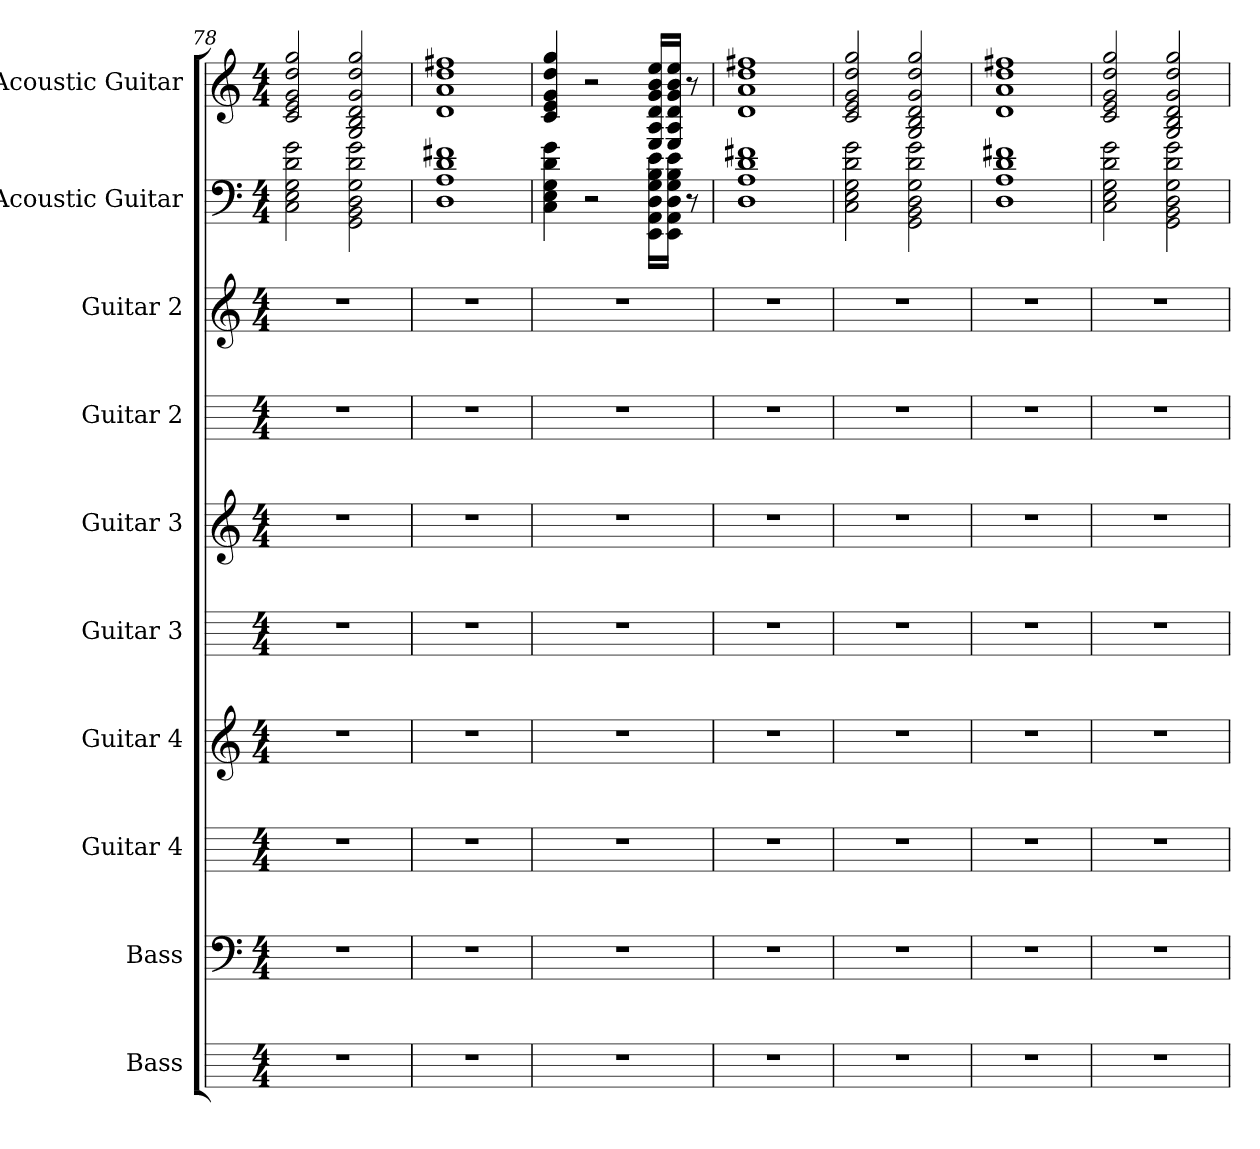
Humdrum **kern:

**kern	**kern	**kern	**kern	**kern	**kern	**kern	**kern	**kern	**kern
*part10	*part9	*part8	*part7	*part6	*part5	*part4	*part3	*part2	*part1
*staff10	*staff9	*staff8	*staff7	*staff6	*staff5	*staff4	*staff3	*staff2	*staff1
*I"Bass	*I"Bass	*I"Guitar 4	*I"Guitar 4	*I"Guitar 3	*I"Guitar 3	*I"Guitar 2	*I"Guitar 2	*I"Acoustic Guitar	*I"Acoustic Guitar
*	*clefF4	*	*clefG2	*	*clefG2	*	*clefG2	*	*clefG2
*	*ITrd7c12	*	*ITrd7c12	*	*ITrd7c12	*	*ITrd7c12	*	*ITrd7c12
*k[]	*k[]	*k[]	*k[]	*k[]	*k[]	*k[]	*k[]	*k[]	*k[]
*M4/4	*M4/4	*M4/4	*M4/4	*M4/4	*M4/4	*M4/4	*M4/4	*M4/4	*M4/4
=78	=78	=78	=78	=78	=78	=78	=78	=78	=78
1r	1r	1r	1r	1r	1r	1r	1r	2C\ 2E\ 2G\ 2d\ 2g\	2C/ 2E/ 2G/ 2d/ 2g/
.	.	.	.	.	.	.	.	2GG\ 2BB\ 2D\ 2G\ 2d\ 2g\	2GG/ 2BB/ 2D/ 2G/ 2d/ 2g/
=79	=79	=79	=79	=79	=79	=79	=79	=79	=79
1r	1r	1r	1r	1r	1r	1r	1r	1D 1A 1d 1f#X	1D 1A 1d 1f#X
=80	=80	=80	=80	=80	=80	=80	=80	=80	=80
1r	1r	1r	1r	1r	1r	1r	1r	4C\ 4E\ 4G\ 4d\ 4g\	4C/ 4E/ 4G/ 4d/ 4g/
.	.	.	.	.	.	.	.	2r	2r
.	.	.	.	.	.	.	.	16EE\ 16AA\ 16D\ 16G\ 16B\ 16e\LL	16EE/ 16AA/ 16D/ 16G/ 16B/ 16e/LL
.	.	.	.	.	.	.	.	16EE\ 16AA\ 16D\ 16G\ 16B\ 16e\JJ	16EE/ 16AA/ 16D/ 16G/ 16B/ 16e/JJ
.	.	.	.	.	.	.	.	8r	8r
=81	=81	=81	=81	=81	=81	=81	=81	=81	=81
1r	1r	1r	1r	1r	1r	1r	1r	1D 1A 1d 1f#X	1D 1A 1d 1f#X
=82	=82	=82	=82	=82	=82	=82	=82	=82	=82
1r	1r	1r	1r	1r	1r	1r	1r	2C\ 2E\ 2G\ 2d\ 2g\	2C/ 2E/ 2G/ 2d/ 2g/
.	.	.	.	.	.	.	.	2GG\ 2BB\ 2D\ 2G\ 2d\ 2g\	2GG/ 2BB/ 2D/ 2G/ 2d/ 2g/
=83	=83	=83	=83	=83	=83	=83	=83	=83	=83
1r	1r	1r	1r	1r	1r	1r	1r	1D 1A 1d 1f#X	1D 1A 1d 1f#X
!!LO:PB:g=z
=84	=84	=84	=84	=84	=84	=84	=84	=84	=84
1r	1r	1r	1r	1r	1r	1r	1r	2C\ 2E\ 2G\ 2d\ 2g\	2C/ 2E/ 2G/ 2d/ 2g/
.	.	.	.	.	.	.	.	2GG\ 2BB\ 2D\ 2G\ 2d\ 2g\	2GG/ 2BB/ 2D/ 2G/ 2d/ 2g/
=	=	=	=	=	=	=	=	=	=
*-	*-	*-	*-	*-	*-	*-	*-	*-	*-
